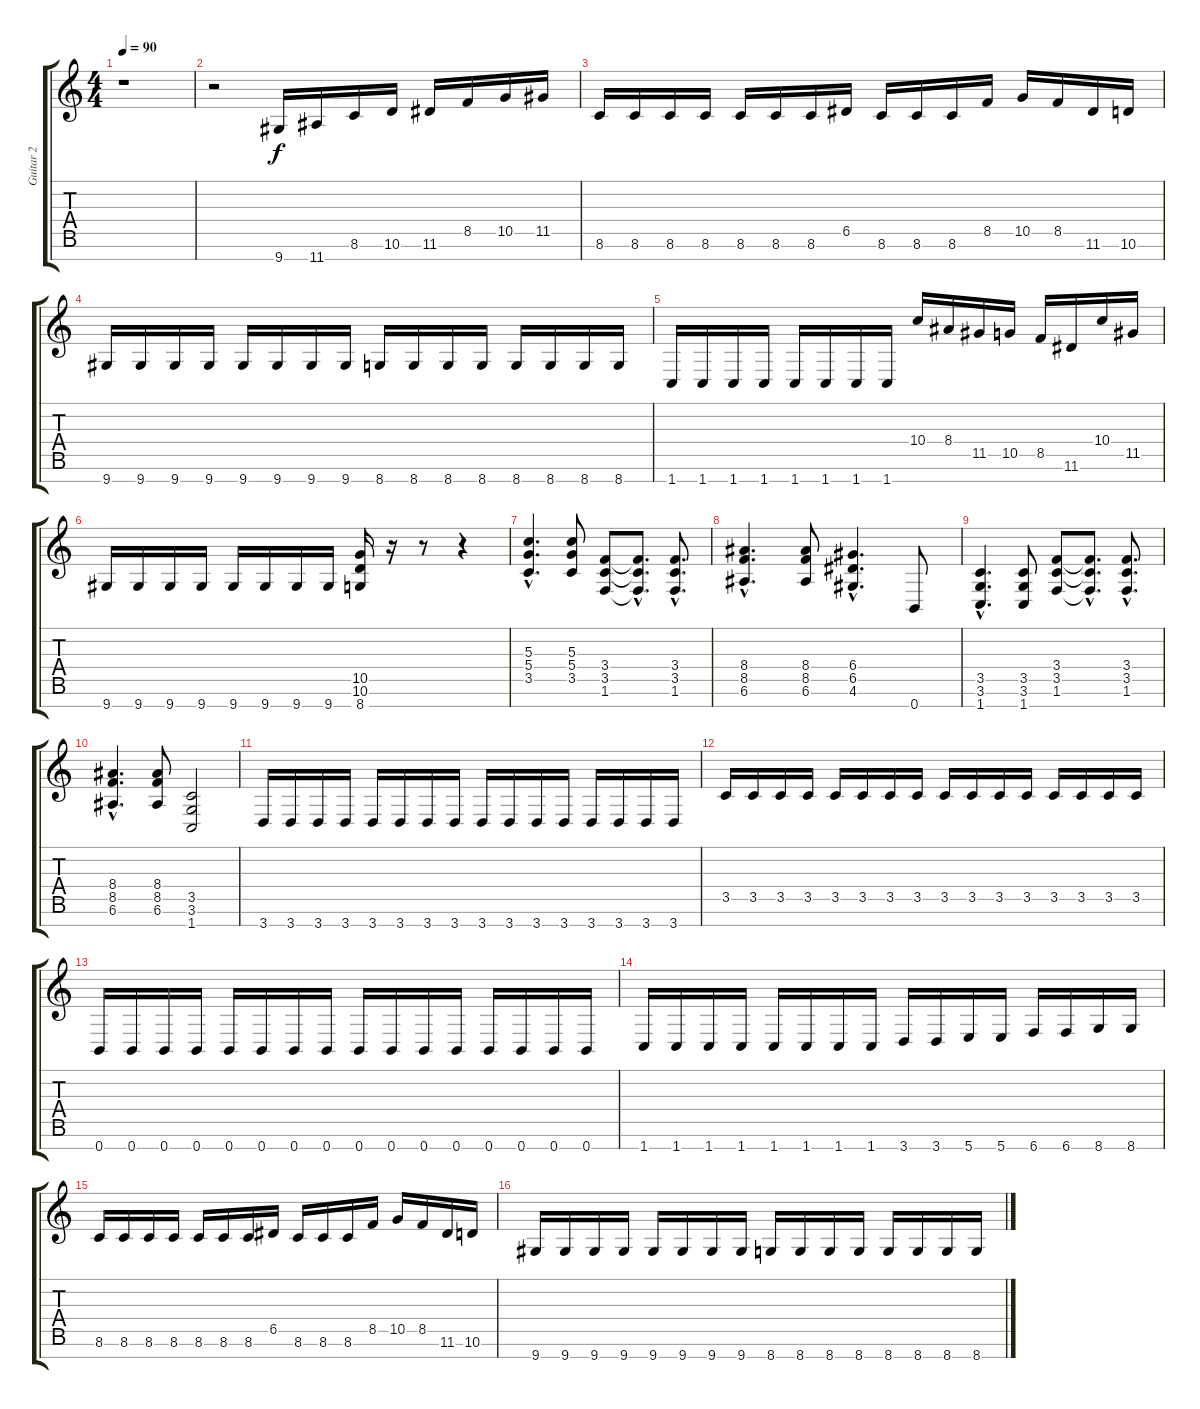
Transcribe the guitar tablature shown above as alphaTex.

\track ("Guitar 2" "Guitar 2") {instrument distortionguitar}
\staff {score tabs}
\tuning (E4 B3 G3 D3 A2 E2 B1) {hide}
\ts (4 4)
\tempo 90
\clef g2
\ks c
r.1{dy f instrument distortionguitar} |
r.2 9.7.16 11.7.16 8.6.16 10.6.16 11.6.16 8.5.16 10.5.16 11.5.16 |
8.6.16 8.6.16 8.6.16 8.6.16 8.6.16 8.6.16 8.6.16 6.5.16 8.6.16 8.6.16 8.6.16 8.5.16 10.5.16 8.5.16 11.6.16 10.6.16 |
9.7.16 9.7.16 9.7.16 9.7.16 9.7.16 9.7.16 9.7.16 9.7.16 8.7.16 8.7.16 8.7.16 8.7.16 8.7.16 8.7.16 8.7.16 8.7.16 |
1.7.16 1.7.16 1.7.16 1.7.16 1.7.16 1.7.16 1.7.16 1.7.16 10.4.16 8.4.16 11.5.16 10.5.16 8.5.16 11.6.16 10.4.16 11.5.16 |
9.7.16 9.7.16 9.7.16 9.7.16 9.7.16 9.7.16 9.7.16 9.7.16 (10.5 10.6 8.7).16 r.16 r.8 r.4 |
(5.3{hac} 5.4{hac} 3.5{hac}).4{d} (5.3 5.4 3.5).8 (3.4 3.5 1.6).8 (3.4{hac t} 3.5{hac t} 1.6{hac t}).8{d} (3.4{hac} 3.5{hac} 1.6{hac}).8{d} |
(8.4{hac} 8.5{hac} 6.6{hac}).4{d} (8.4 8.5 6.6).8 (6.4{hac} 6.5{hac} 4.6{hac}).4{d} 0.7.8 |
(3.5{hac} 3.6{hac} 1.7{hac}).4{d} (3.5 3.6 1.7).8 (3.4 3.5 1.6).8 (3.4{hac t} 3.5{hac t} 1.6{hac t}).8{d} (3.4{hac} 3.5{hac} 1.6{hac}).8{d} |
(8.4{hac} 8.5{hac} 6.6{hac}).4{d} (8.4 8.5 6.6).8 (3.5 3.6 1.7).2 |
3.7.16 3.7.16 3.7.16 3.7.16 3.7.16 3.7.16 3.7.16 3.7.16 3.7.16 3.7.16 3.7.16 3.7.16 3.7.16 3.7.16 3.7.16 3.7.16 |
3.5.16 3.5.16 3.5.16 3.5.16 3.5.16 3.5.16 3.5.16 3.5.16 3.5.16 3.5.16 3.5.16 3.5.16 3.5.16 3.5.16 3.5.16 3.5.16 |
0.7.16 0.7.16 0.7.16 0.7.16 0.7.16 0.7.16 0.7.16 0.7.16 0.7.16 0.7.16 0.7.16 0.7.16 0.7.16 0.7.16 0.7.16 0.7.16 |
1.7.16 1.7.16 1.7.16 1.7.16 1.7.16 1.7.16 1.7.16 1.7.16 3.7.16 3.7.16 5.7.16 5.7.16 6.7.16 6.7.16 8.7.16 8.7.16 |
8.6.16 8.6.16 8.6.16 8.6.16 8.6.16 8.6.16 8.6.16 6.5.16 8.6.16 8.6.16 8.6.16 8.5.16 10.5.16 8.5.16 11.6.16 10.6.16 |
9.7.16 9.7.16 9.7.16 9.7.16 9.7.16 9.7.16 9.7.16 9.7.16 8.7.16 8.7.16 8.7.16 8.7.16 8.7.16 8.7.16 8.7.16 8.7.16
